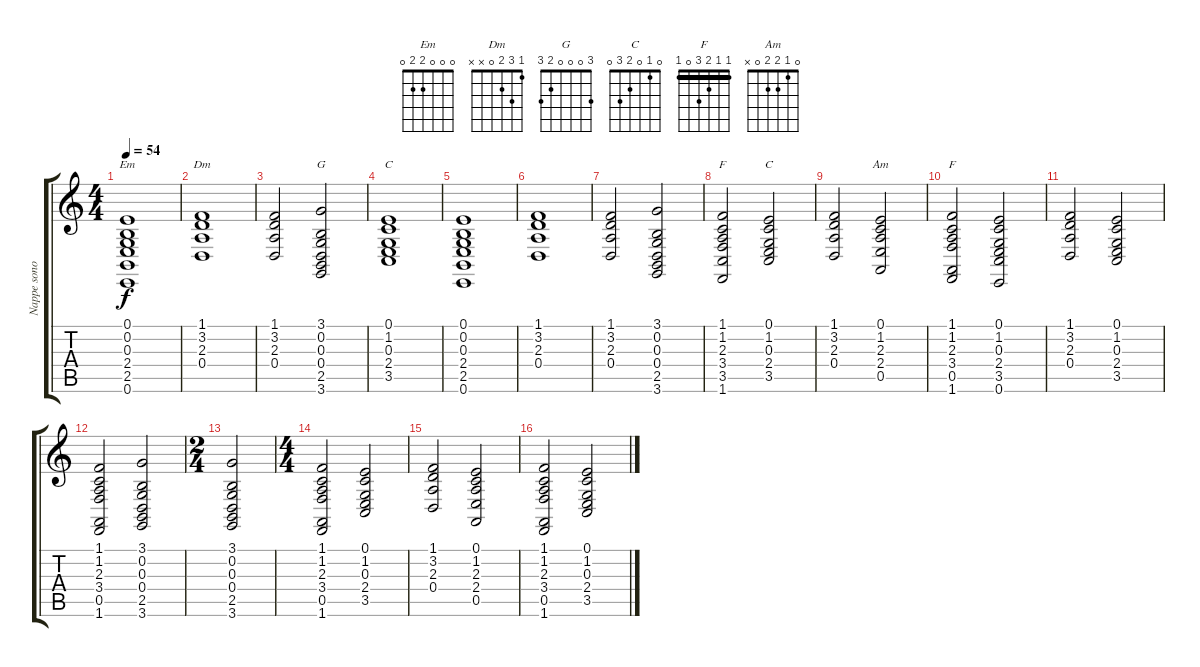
\track ("Nappe sonore" "Nappe sono") {instrument choiraahs}
\staff {score tabs}
\tuning (E4 B3 G3 D3 A2 E2) {hide}
\chord ("Em" 0 0 0 2 2 0)
\chord ("Dm" 1 3 2 0 x x)
\chord ("G" 3 0 0 0 2 3)
\chord ("C" 0 1 0 2 3 x)
\chord ("F" 1 1 2 3 3 1) {barre 1}
\chord ("C" 0 1 0 2 3 0)
\chord ("Am" 0 1 2 2 0 x)
\chord ("F" 1 1 2 3 0 1) {barre 1}
\ts (4 4)
\tempo 54
\clef g2
\ks c
(0.1 0.2 0.3 2.4 2.5 0.6).1{ch "Em" dy f} |
(1.1 3.2 2.3 0.4).1{ch "Dm"} |
(1.1 3.2 2.3 0.4).2 (3.1 0.2 0.3 0.4 2.5 3.6).2{ch "G"} |
(0.1 1.2 0.3 2.4 3.5).1{ch "C"} |
(0.1 0.2 0.3 2.4 2.5 0.6).1 |
(1.1 3.2 2.3 0.4).1 |
(1.1 3.2 2.3 0.4).2 (3.1 0.2 0.3 0.4 2.5 3.6).2 |
(1.1 1.2 2.3 3.4 3.5 1.6).2{ch "F"} (0.1 1.2 0.3 2.4 3.5).2{ch "C"} |
(1.1 3.2 2.3 0.4).2 (0.1 1.2 2.3 2.4 0.5).2{ch "Am"} |
(1.1 1.2 2.3 3.4 0.5 1.6).2{ch "F"} (0.1 1.2 0.3 2.4 3.5 0.6).2 |
(1.1 3.2 2.3 0.4).2 (0.1 1.2 0.3 2.4 3.5).2 |
(1.1 1.2 2.3 3.4 0.5 1.6).2 (3.1 0.2 0.3 0.4 2.5 3.6).2 |
\ts (2 4)
(3.1 0.2 0.3 0.4 2.5 3.6).2 |
\ts (4 4)
(1.1 1.2 2.3 3.4 0.5 1.6).2 (0.1 1.2 0.3 2.4 3.5).2 |
(1.1 3.2 2.3 0.4).2 (0.1 1.2 2.3 2.4 0.5).2 |
(1.1 1.2 2.3 3.4 0.5 1.6).2 (0.1 1.2 0.3 2.4 3.5).2
